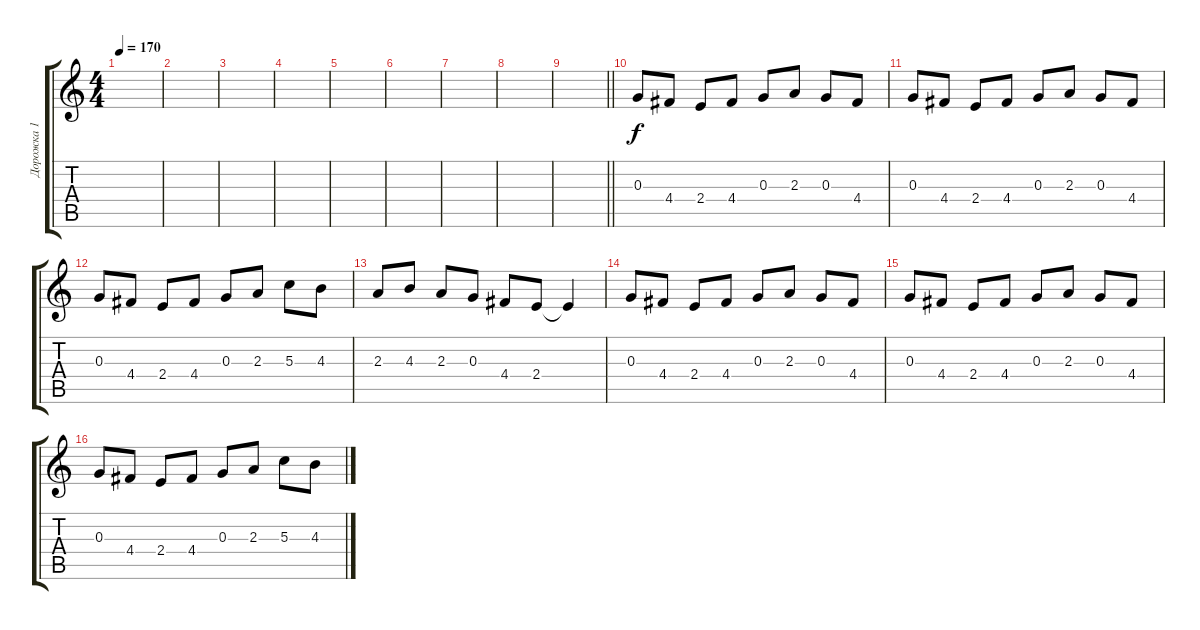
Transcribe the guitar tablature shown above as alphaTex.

\track ("Дорожка 1" "Дорожка 1") {instrument electricguitarclean}
\staff {score tabs}
\tuning (E4 B3 G3 D3 A2 E2) {hide}
\ts (4 4)
\tempo 170
\clef g2
\ks c
|
|
|
|
|
|
|
|
\barLineRight lightlight
|
0.3.8 4.4.8 2.4.8 4.4.8 0.3.8 2.3.8 0.3.8 4.4.8 |
0.3.8 4.4.8 2.4.8 4.4.8 0.3.8 2.3.8 0.3.8 4.4.8 |
0.3.8 4.4.8 2.4.8 4.4.8 0.3.8 2.3.8 5.3.8 4.3.8 |
2.3.8 4.3.8 2.3.8 0.3.8 4.4.8 2.4.8 2.4{t}.4 |
0.3.8 4.4.8 2.4.8 4.4.8 0.3.8 2.3.8 0.3.8 4.4.8 |
0.3.8 4.4.8 2.4.8 4.4.8 0.3.8 2.3.8 0.3.8 4.4.8 |
0.3.8 4.4.8 2.4.8 4.4.8 0.3.8 2.3.8 5.3.8 4.3.8
